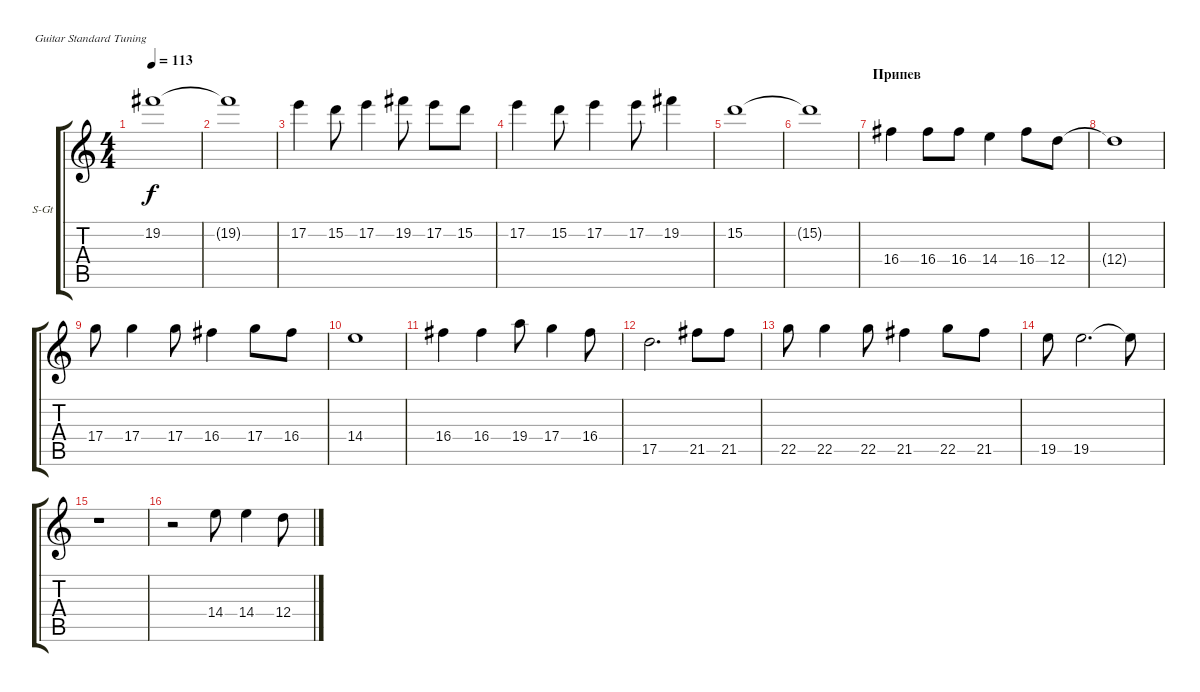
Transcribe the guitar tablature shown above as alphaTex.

\defaultSystemsLayout 4
\bracketExtendMode groupsimilarinstruments
\firstSystemTrackNameOrientation horizontal
\otherSystemsTrackNameOrientation horizontal
\track ("В. Бутусов (вокал: вехняя октава)" "S-Gt") {instrument acousticguitarsteel}
\staff {score tabs}
\tuning (E4 B3 G3 D3 A2 E2)
\ts (4 4)
\tempo 113
\clef g2
\scale
0.333333
\ks c
19.2.1{dy f} |
\scale
0.333333 19.2{t}.1 |
\scale
0.333333 17.2.4 15.2.8 17.2.4 19.2.8 17.2.8 15.2.8 |
\scale
0.333333 17.2.4 15.2.8 17.2.4 17.2.8 19.2.4 |
\scale
0.333333 15.2.1 |
\scale
0.333333 15.2{t}.1 |
\section ("" "Припев")
\scale
0.333333 16.4.4 16.4.8 16.4.8 14.4.4 16.4.8 12.4.8 |
\scale
0.333333 12.4{t}.1 |
\scale
0.333333 17.4.8 17.4.4 17.4.8 16.4.4 17.4.8 16.4.8 |
\scale
0.333333 14.4.1 |
\scale
0.333333 16.4.4 16.4.4 19.4.8 17.4.4 16.4.8 |
\scale
0.333333 17.5.2{d} 21.5.8 21.5.8 |
\scale
0.333333 22.5.8 22.5.4 22.5.8 21.5.4 22.5.8 21.5.8 |
\scale
0.333333 19.5.8 19.5.2{d} 19.5{t}.8 |
\scale
0.333333 r.1 |
\scale
0.333333 r.2 14.4.8 14.4.4 12.4.8
